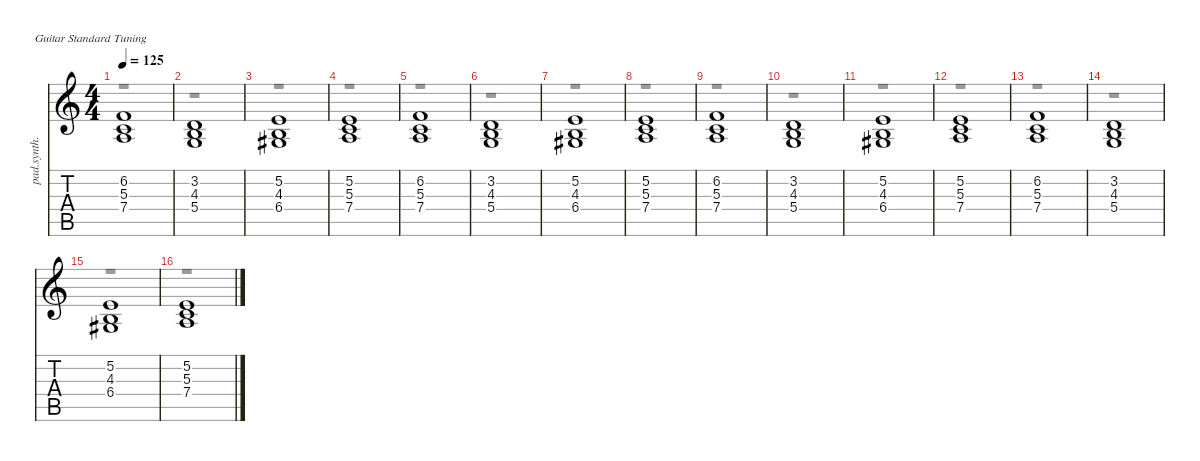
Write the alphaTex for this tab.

\defaultSystemsLayout 4
\hideDynamics
\bracketExtendMode nobrackets
\otherSystemsTrackNameOrientation horizontal
\track ("Synth - Pad" "pad.synth.") {instrument pad3polysynth}
\staff {score tabs}
\tuning (E4 B3 G3 D3 A2 E2)
\voice
\ts (4 4)
\tempo 125
\clef g2
\ks c
(6.2 5.3 7.4).1{dy f beam Up} |
(3.2 4.3 5.4).1{beam Up} |
(5.2 4.3 6.4{acc #}).1{beam Up} |
(5.2 5.3 7.4).1{beam Up} |
(6.2 5.3 7.4).1{beam Up} |
(3.2 4.3 5.4).1{beam Up} |
(5.2 4.3 6.4{acc #}).1{beam Up} |
(5.2 5.3 7.4).1{beam Up} |
(6.2 5.3 7.4).1{beam Up} |
(3.2 4.3 5.4).1{beam Up} |
(5.2 4.3 6.4{acc #}).1{beam Up} |
(5.2 5.3 7.4).1{beam Up} |
(6.2 5.3 7.4).1{beam Up} |
(3.2 4.3 5.4).1{beam Up} |
(5.2 4.3 6.4{acc #}).1{beam Up} |
(5.2 5.3 7.4).1{beam Up}
\voice
\clef g2
\ottava regular
\simile none
\ks c
r.1{dy f beam Down} |
r.1{beam Down} |
r.1{beam Down} |
r.1{beam Down} |
r.1{beam Down} |
r.1{beam Down} |
r.1{beam Down} |
r.1{beam Down} |
r.1{beam Down} |
r.1{beam Down} |
r.1{beam Down} |
r.1{beam Down} |
r.1{beam Down} |
r.1{beam Down} |
r.1{beam Down} |
r.1{beam Down}
